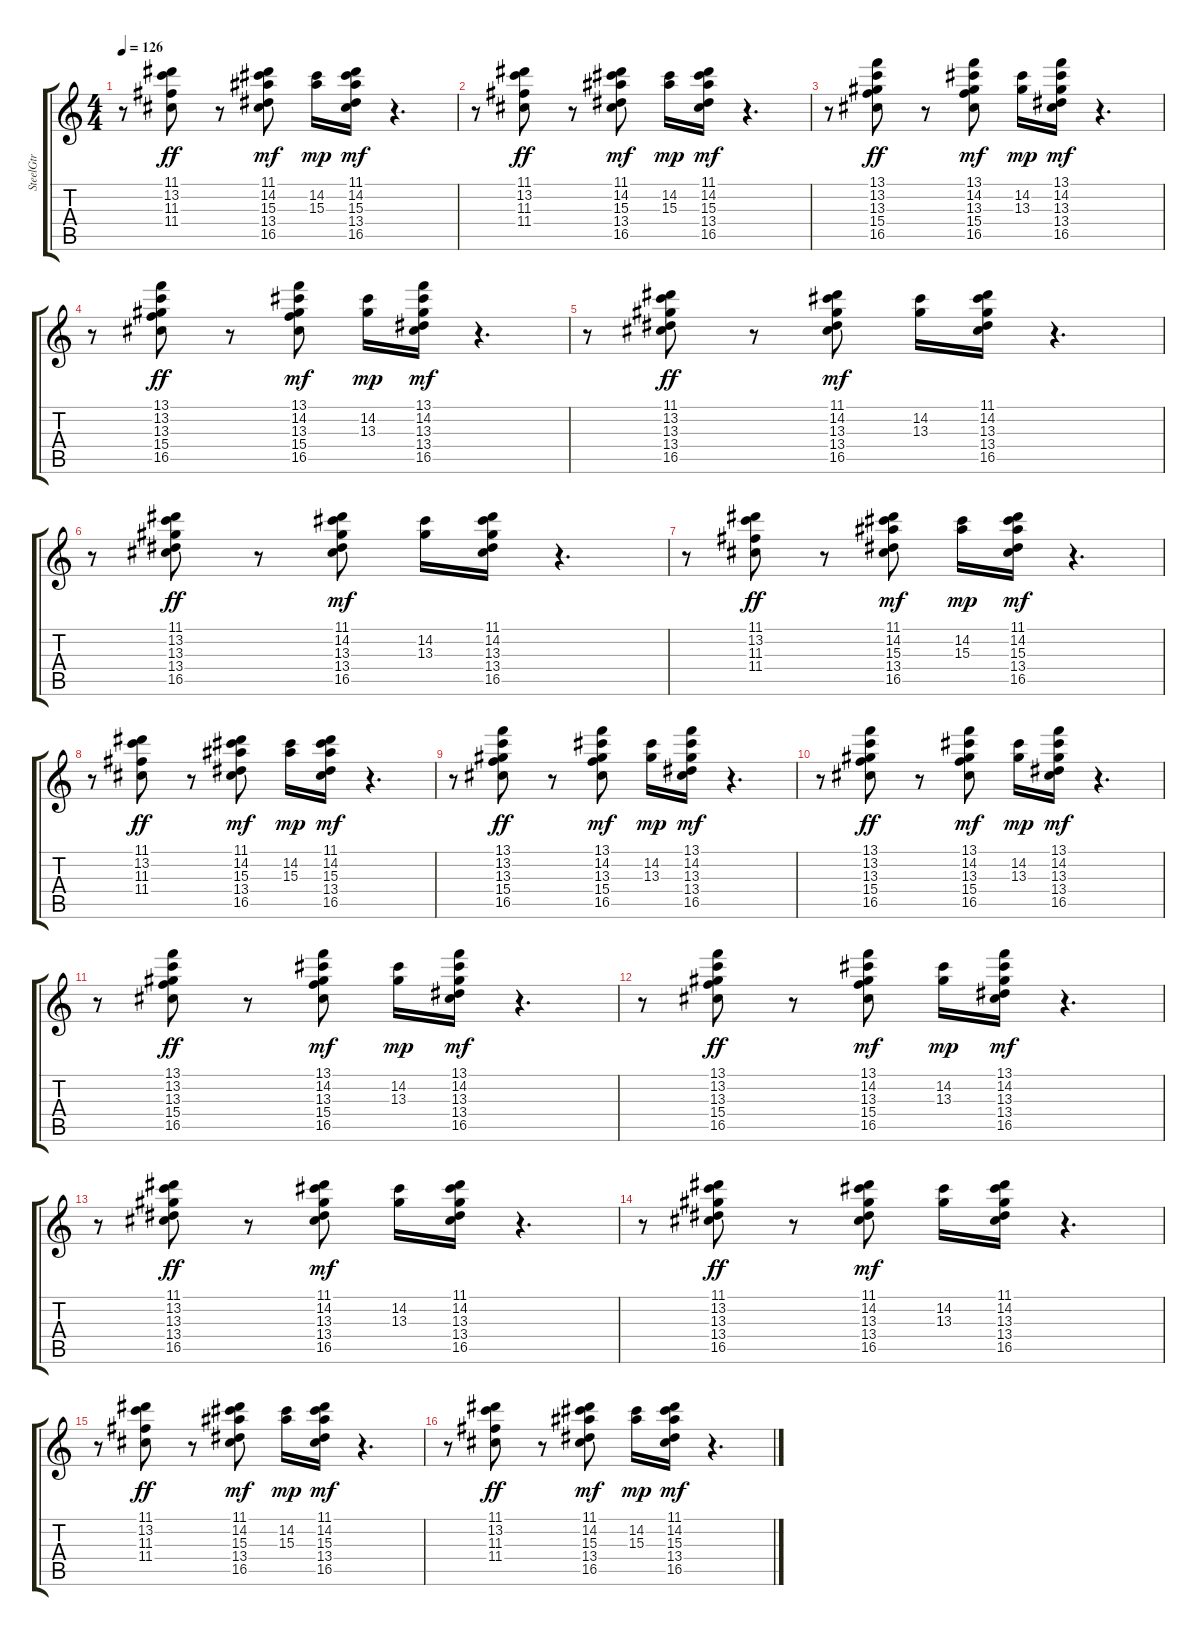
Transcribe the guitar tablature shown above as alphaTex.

\track ("SteelGtr" "SteelGtr") {instrument acousticguitarsteel}
\staff {score tabs}
\tuning (E4 B3 G3 D3 A2 E2) {hide}
\ts (4 4)
\tempo 126
\clef g2
\ks c
r.8{dy mf} (11.1 13.2 11.3 11.4).8{dy ff} r.8 (11.1 14.2 15.3 13.4 16.5).8{dy mf} (14.2 15.3).16{dy mp} (11.1 14.2 15.3 13.4 16.5).16{dy mf} r.4{d} |
r.8 (11.1 13.2 11.3 11.4).8{dy ff} r.8 (11.1 14.2 15.3 13.4 16.5).8{dy mf} (14.2 15.3).16{dy mp} (11.1 14.2 15.3 13.4 16.5).16{dy mf} r.4{d} |
r.8 (13.1 13.2 13.3 15.4 16.5).8{dy ff} r.8 (13.1 14.2 13.3 15.4 16.5).8{dy mf} (14.2 13.3).16{dy mp} (13.1 14.2 13.3 13.4 16.5).16{dy mf} r.4{d} |
r.8 (13.1 13.2 13.3 15.4 16.5).8{dy ff} r.8 (13.1 14.2 13.3 15.4 16.5).8{dy mf} (14.2 13.3).16{dy mp} (13.1 14.2 13.3 13.4 16.5).16{dy mf} r.4{d} |
r.8 (11.1 13.2 13.3 13.4 16.5).8{dy ff} r.8 (11.1 14.2 13.3 13.4 16.5).8{dy mf} (14.2 13.3).16 (11.1 14.2 13.3 13.4 16.5).16 r.4{d} |
r.8 (11.1 13.2 13.3 13.4 16.5).8{dy ff} r.8 (11.1 14.2 13.3 13.4 16.5).8{dy mf} (14.2 13.3).16 (11.1 14.2 13.3 13.4 16.5).16 r.4{d} |
r.8 (11.1 13.2 11.3 11.4).8{dy ff} r.8 (11.1 14.2 15.3 13.4 16.5).8{dy mf} (14.2 15.3).16{dy mp} (11.1 14.2 15.3 13.4 16.5).16{dy mf} r.4{d} |
r.8 (11.1 13.2 11.3 11.4).8{dy ff} r.8 (11.1 14.2 15.3 13.4 16.5).8{dy mf} (14.2 15.3).16{dy mp} (11.1 14.2 15.3 13.4 16.5).16{dy mf} r.4{d} |
r.8 (13.1 13.2 13.3 15.4 16.5).8{dy ff} r.8 (13.1 14.2 13.3 15.4 16.5).8{dy mf} (14.2 13.3).16{dy mp} (13.1 14.2 13.3 13.4 16.5).16{dy mf} r.4{d} |
r.8 (13.1 13.2 13.3 15.4 16.5).8{dy ff} r.8 (13.1 14.2 13.3 15.4 16.5).8{dy mf} (14.2 13.3).16{dy mp} (13.1 14.2 13.3 13.4 16.5).16{dy mf} r.4{d} |
r.8 (13.1 13.2 13.3 15.4 16.5).8{dy ff} r.8 (13.1 14.2 13.3 15.4 16.5).8{dy mf} (14.2 13.3).16{dy mp} (13.1 14.2 13.3 13.4 16.5).16{dy mf} r.4{d} |
r.8 (13.1 13.2 13.3 15.4 16.5).8{dy ff} r.8 (13.1 14.2 13.3 15.4 16.5).8{dy mf} (14.2 13.3).16{dy mp} (13.1 14.2 13.3 13.4 16.5).16{dy mf} r.4{d} |
r.8 (11.1 13.2 13.3 13.4 16.5).8{dy ff} r.8 (11.1 14.2 13.3 13.4 16.5).8{dy mf} (14.2 13.3).16 (11.1 14.2 13.3 13.4 16.5).16 r.4{d} |
r.8 (11.1 13.2 13.3 13.4 16.5).8{dy ff} r.8 (11.1 14.2 13.3 13.4 16.5).8{dy mf} (14.2 13.3).16 (11.1 14.2 13.3 13.4 16.5).16 r.4{d} |
r.8 (11.1 13.2 11.3 11.4).8{dy ff} r.8 (11.1 14.2 15.3 13.4 16.5).8{dy mf} (14.2 15.3).16{dy mp} (11.1 14.2 15.3 13.4 16.5).16{dy mf} r.4{d} |
r.8 (11.1 13.2 11.3 11.4).8{dy ff} r.8 (11.1 14.2 15.3 13.4 16.5).8{dy mf} (14.2 15.3).16{dy mp} (11.1 14.2 15.3 13.4 16.5).16{dy mf} r.4{d}
